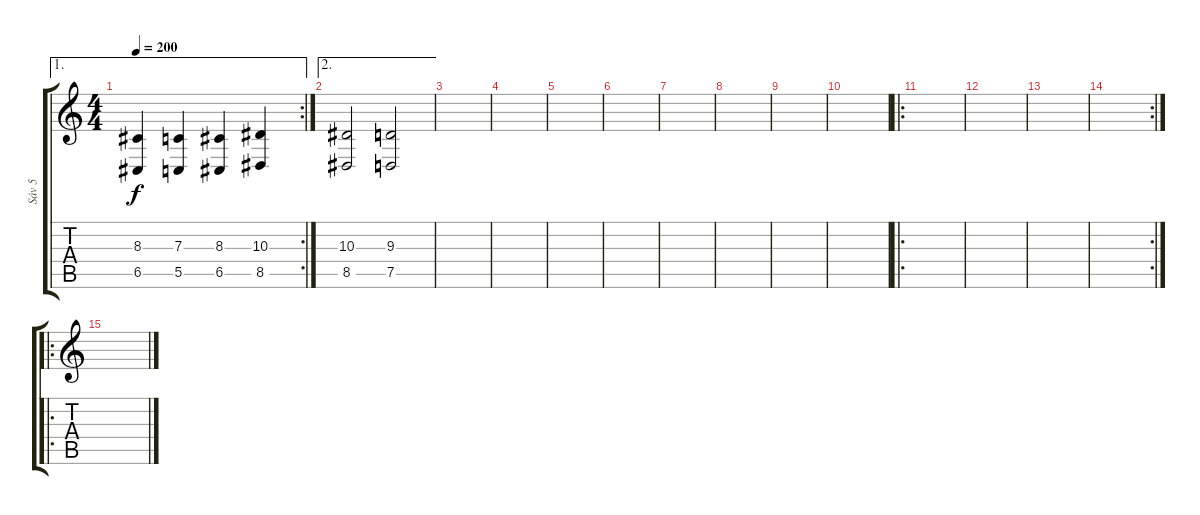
\track ("Sáv 5" "Sáv 5") {instrument stringensemble1}
\staff {score tabs}
\tuning (D4 A3 F3 C3 G2 D2) {hide}
\ae 1
\rc 2
\ts (4 4)
\tempo 200
\clef g2
\ks c
(8.3 6.5).4{dy f} (7.3 5.5).4 (8.3 6.5).4 (10.3 8.5).4 |
\ae 2
(10.3 8.5).2 (9.3 7.5).2 |
|
|
|
|
|
|
|
|
\ro
|
|
|
\rc 2
|
\ro
